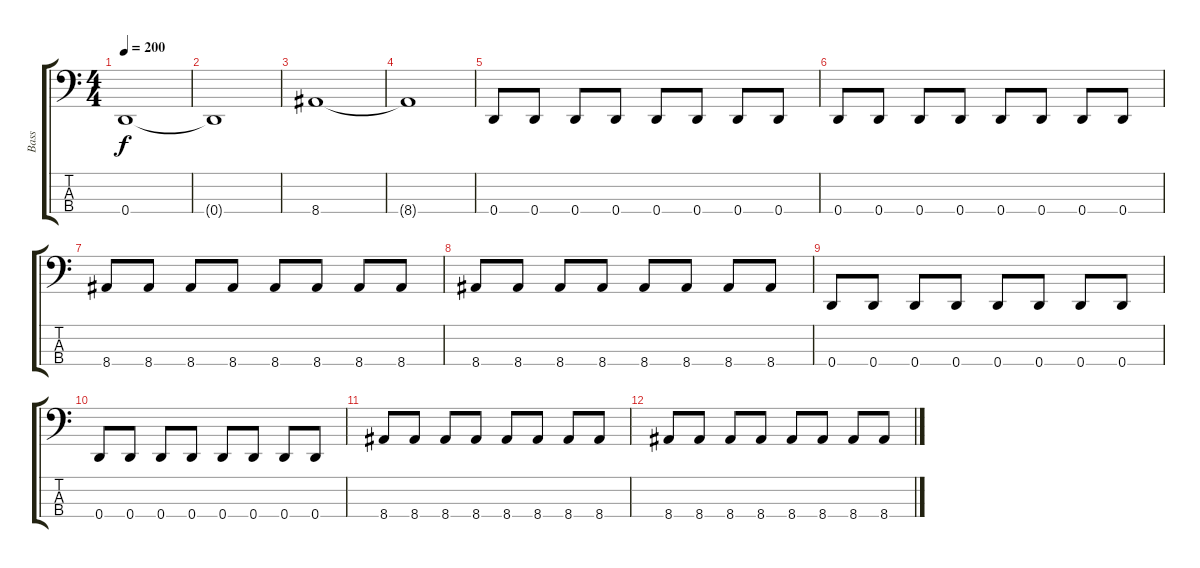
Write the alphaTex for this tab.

\track ("Bass" "Bass") {instrument electricbasspick}
\staff {score tabs}
\tuning (G2 D2 A1 D1) {hide}
\ts (4 4)
\tempo 200
\clef f4
\ks c
0.4.1{dy f} |
0.4{t}.1 |
8.4.1 |
8.4{t}.1 |
0.4.8 0.4.8 0.4.8 0.4.8 0.4.8 0.4.8 0.4.8 0.4.8 |
0.4.8 0.4.8 0.4.8 0.4.8 0.4.8 0.4.8 0.4.8 0.4.8 |
8.4.8 8.4.8 8.4.8 8.4.8 8.4.8 8.4.8 8.4.8 8.4.8 |
8.4.8 8.4.8 8.4.8 8.4.8 8.4.8 8.4.8 8.4.8 8.4.8 |
0.4.8 0.4.8 0.4.8 0.4.8 0.4.8 0.4.8 0.4.8 0.4.8 |
0.4.8 0.4.8 0.4.8 0.4.8 0.4.8 0.4.8 0.4.8 0.4.8 |
8.4.8 8.4.8 8.4.8 8.4.8 8.4.8 8.4.8 8.4.8 8.4.8 |
8.4.8 8.4.8 8.4.8 8.4.8 8.4.8 8.4.8 8.4.8 8.4.8
